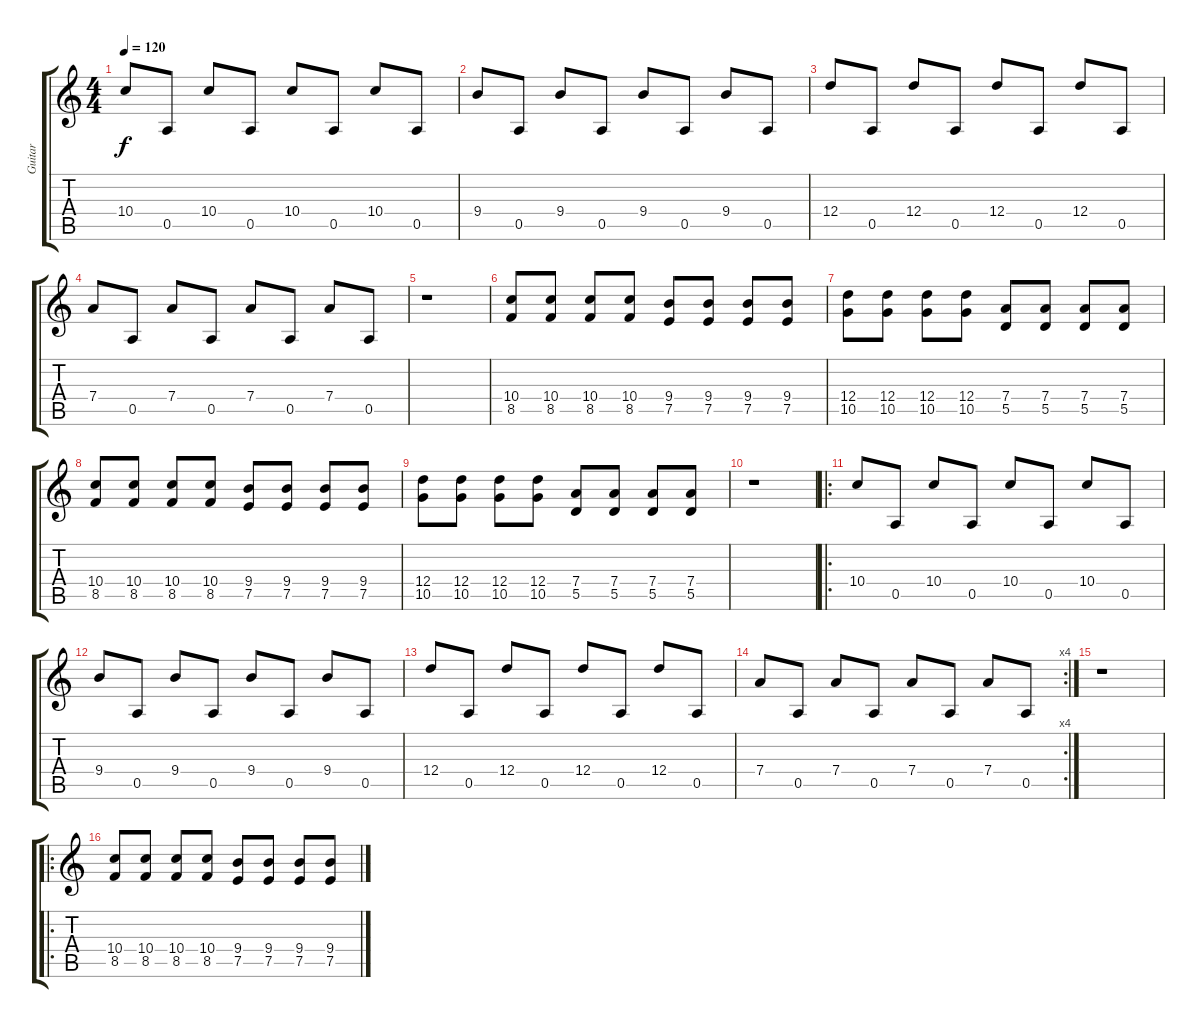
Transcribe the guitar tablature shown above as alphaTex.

\track ("Guitar" "Guitar") {instrument overdrivenguitar}
\staff {score tabs}
\tuning (E4 B3 G3 D3 A2 E2) {hide}
\ts (4 4)
\tempo 120
\clef g2
\ks c
10.4.8{dy f instrument overdrivenguitar} 0.5.8 10.4.8 0.5.8 10.4.8 0.5.8 10.4.8 0.5.8 |
9.4.8 0.5.8 9.4.8 0.5.8 9.4.8 0.5.8 9.4.8 0.5.8 |
12.4.8 0.5.8 12.4.8 0.5.8 12.4.8 0.5.8 12.4.8 0.5.8 |
7.4.8 0.5.8 7.4.8 0.5.8 7.4.8 0.5.8 7.4.8 0.5.8 |
r.1 |
(10.4 8.5).8 (10.4 8.5).8 (10.4 8.5).8 (10.4 8.5).8 (9.4 7.5).8 (9.4 7.5).8 (9.4 7.5).8 (9.4 7.5).8 |
(12.4 10.5).8 (12.4 10.5).8 (12.4 10.5).8 (12.4 10.5).8 (7.4 5.5).8 (7.4 5.5).8 (7.4 5.5).8 (7.4 5.5).8 |
(10.4 8.5).8 (10.4 8.5).8 (10.4 8.5).8 (10.4 8.5).8 (9.4 7.5).8 (9.4 7.5).8 (9.4 7.5).8 (9.4 7.5).8 |
(12.4 10.5).8 (12.4 10.5).8 (12.4 10.5).8 (12.4 10.5).8 (7.4 5.5).8 (7.4 5.5).8 (7.4 5.5).8 (7.4 5.5).8 |
r.1 |
\ro
10.4.8 0.5.8 10.4.8 0.5.8 10.4.8 0.5.8 10.4.8 0.5.8 |
9.4.8 0.5.8 9.4.8 0.5.8 9.4.8 0.5.8 9.4.8 0.5.8 |
12.4.8 0.5.8 12.4.8 0.5.8 12.4.8 0.5.8 12.4.8 0.5.8 |
\rc 4
7.4.8 0.5.8 7.4.8 0.5.8 7.4.8 0.5.8 7.4.8 0.5.8 |
r.1 |
\ro
(10.4 8.5).8 (10.4 8.5).8 (10.4 8.5).8 (10.4 8.5).8 (9.4 7.5).8 (9.4 7.5).8 (9.4 7.5).8 (9.4 7.5).8
